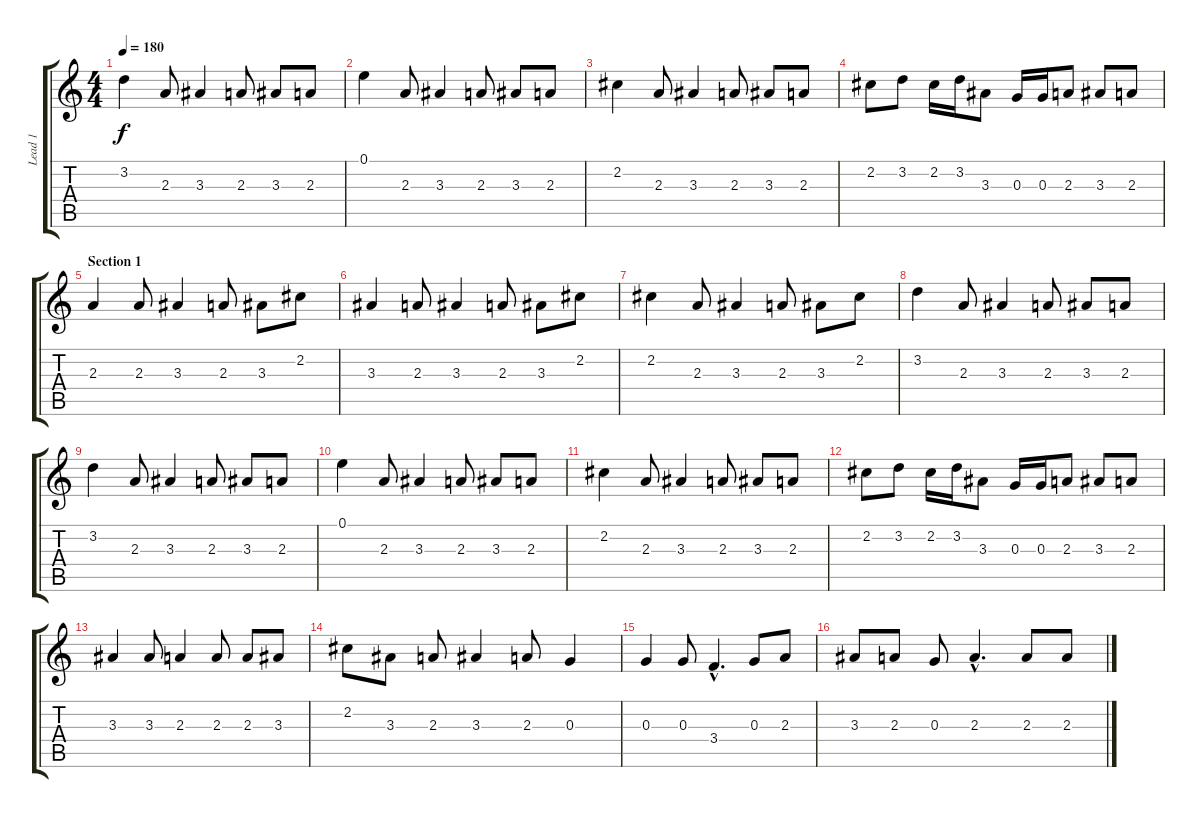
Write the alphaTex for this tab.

\track ("Lead 1" "Lead 1") {instrument distortionguitar}
\staff {score tabs}
\tuning (E4 B3 G3 D3 A2 E2) {hide}
\ts (4 4)
\tempo 180
\clef g2
\ks c
3.2.4{dy f} 2.3.8 3.3.4 2.3.8 3.3.8 2.3.8 |
0.1.4 2.3.8 3.3.4 2.3.8 3.3.8 2.3.8 |
2.2.4 2.3.8 3.3.4 2.3.8 3.3.8 2.3.8 |
2.2.8 3.2.8 2.2.16 3.2.16 3.3.8 0.3.16 0.3.16 2.3.8 3.3.8 2.3.8 |
\section ("" "Section 1")
2.3.4 2.3.8 3.3.4 2.3.8 3.3.8 2.2.8 |
3.3.4 2.3.8 3.3.4 2.3.8 3.3.8 2.2.8 |
2.2.4 2.3.8 3.3.4 2.3.8 3.3.8 2.2.8 |
3.2.4 2.3.8 3.3.4 2.3.8 3.3.8 2.3.8 |
3.2.4 2.3.8 3.3.4 2.3.8 3.3.8 2.3.8 |
0.1.4 2.3.8 3.3.4 2.3.8 3.3.8 2.3.8 |
2.2.4 2.3.8 3.3.4 2.3.8 3.3.8 2.3.8 |
2.2.8 3.2.8 2.2.16 3.2.16 3.3.8 0.3.16 0.3.16 2.3.8 3.3.8 2.3.8 |
3.3.4 3.3.8 2.3.4 2.3.8 2.3.8 3.3.8 |
2.2.8 3.3.8 2.3.8 3.3.4 2.3.8 0.3.4 |
0.3.4 0.3.8 3.4{hac}.4{d} 0.3.8 2.3.8 |
3.3.8 2.3.8 0.3.8 2.3{hac}.4{d} 2.3.8 2.3.8
